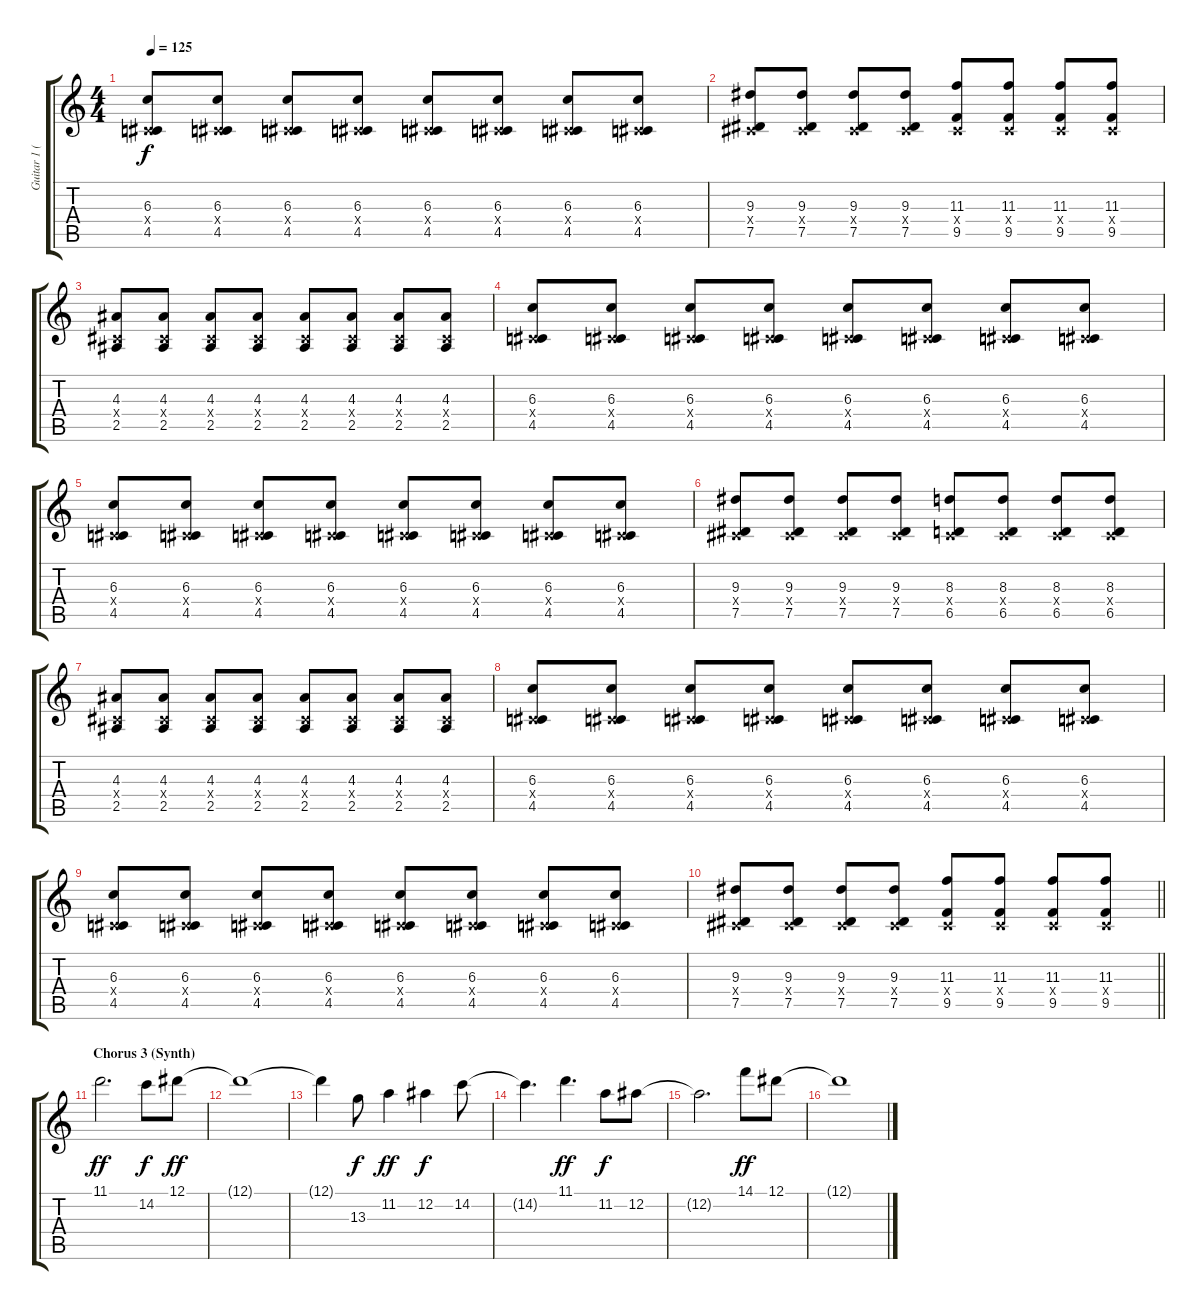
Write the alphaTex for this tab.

\track ("Guitar 1 (Lead)" "Guitar 1 (") {solo instrument overdrivenguitar}
\staff {score tabs}
\tuning (Eb4 Bb3 Gb3 Db3 Ab2 Eb2) {hide}
\ts (4 4)
\tempo 125
\clef g2
\ks c
(6.3 0.4{x} 4.5).8{dy f} (6.3 0.4{x} 4.5).8 (6.3 0.4{x} 4.5).8 (6.3 0.4{x} 4.5).8 (6.3 0.4{x} 4.5).8 (6.3 0.4{x} 4.5).8 (6.3 0.4{x} 4.5).8 (6.3 0.4{x} 4.5).8 |
(9.3 0.4{x} 7.5).8 (9.3 0.4{x} 7.5).8 (9.3 0.4{x} 7.5).8 (9.3 0.4{x} 7.5).8 (11.3 0.4{x} 9.5).8 (11.3 0.4{x} 9.5).8 (11.3 0.4{x} 9.5).8 (11.3 0.4{x} 9.5).8 |
(4.3 0.4{x} 2.5).8 (4.3 0.4{x} 2.5).8 (4.3 0.4{x} 2.5).8 (4.3 0.4{x} 2.5).8 (4.3 0.4{x} 2.5).8 (4.3 0.4{x} 2.5).8 (4.3 0.4{x} 2.5).8 (4.3 0.4{x} 2.5).8 |
(6.3 0.4{x} 4.5).8 (6.3 0.4{x} 4.5).8 (6.3 0.4{x} 4.5).8 (6.3 0.4{x} 4.5).8 (6.3 0.4{x} 4.5).8 (6.3 0.4{x} 4.5).8 (6.3 0.4{x} 4.5).8 (6.3 0.4{x} 4.5).8 |
(6.3 0.4{x} 4.5).8 (6.3 0.4{x} 4.5).8 (6.3 0.4{x} 4.5).8 (6.3 0.4{x} 4.5).8 (6.3 0.4{x} 4.5).8 (6.3 0.4{x} 4.5).8 (6.3 0.4{x} 4.5).8 (6.3 0.4{x} 4.5).8 |
(9.3 0.4{x} 7.5).8 (9.3 0.4{x} 7.5).8 (9.3 0.4{x} 7.5).8 (9.3 0.4{x} 7.5).8 (8.3 0.4{x} 6.5).8 (8.3 0.4{x} 6.5).8 (8.3 0.4{x} 6.5).8 (8.3 0.4{x} 6.5).8 |
(4.3 0.4{x} 2.5).8 (4.3 0.4{x} 2.5).8 (4.3 0.4{x} 2.5).8 (4.3 0.4{x} 2.5).8 (4.3 0.4{x} 2.5).8 (4.3 0.4{x} 2.5).8 (4.3 0.4{x} 2.5).8 (4.3 0.4{x} 2.5).8 |
(6.3 0.4{x} 4.5).8 (6.3 0.4{x} 4.5).8 (6.3 0.4{x} 4.5).8 (6.3 0.4{x} 4.5).8 (6.3 0.4{x} 4.5).8 (6.3 0.4{x} 4.5).8 (6.3 0.4{x} 4.5).8 (6.3 0.4{x} 4.5).8 |
(6.3 0.4{x} 4.5).8 (6.3 0.4{x} 4.5).8 (6.3 0.4{x} 4.5).8 (6.3 0.4{x} 4.5).8 (6.3 0.4{x} 4.5).8 (6.3 0.4{x} 4.5).8 (6.3 0.4{x} 4.5).8 (6.3 0.4{x} 4.5).8 |
\barLineRight lightlight
(9.3 0.4{x} 7.5).8 (9.3 0.4{x} 7.5).8 (9.3 0.4{x} 7.5).8 (9.3 0.4{x} 7.5).8 (11.3 0.4{x} 9.5).8 (11.3 0.4{x} 9.5).8 (11.3 0.4{x} 9.5).8 (11.3 0.4{x} 9.5).8 |
\section ("" "Chorus 3 (Synth)")
11.1.2{d dy ff volume 6} 14.2.8{dy f} 12.1.8{dy ff} |
12.1{t}.1 |
12.1{t}.4 13.3.8{dy f} 11.2.4{dy ff} 12.2.4{dy f} 14.2.8 |
14.2{t}.4{d} 11.1.4{d dy ff} 11.2.8{dy f} 12.2.8 |
12.2{t}.2{d} 14.1.8{dy ff} 12.1.8 |
12.1{t}.1
